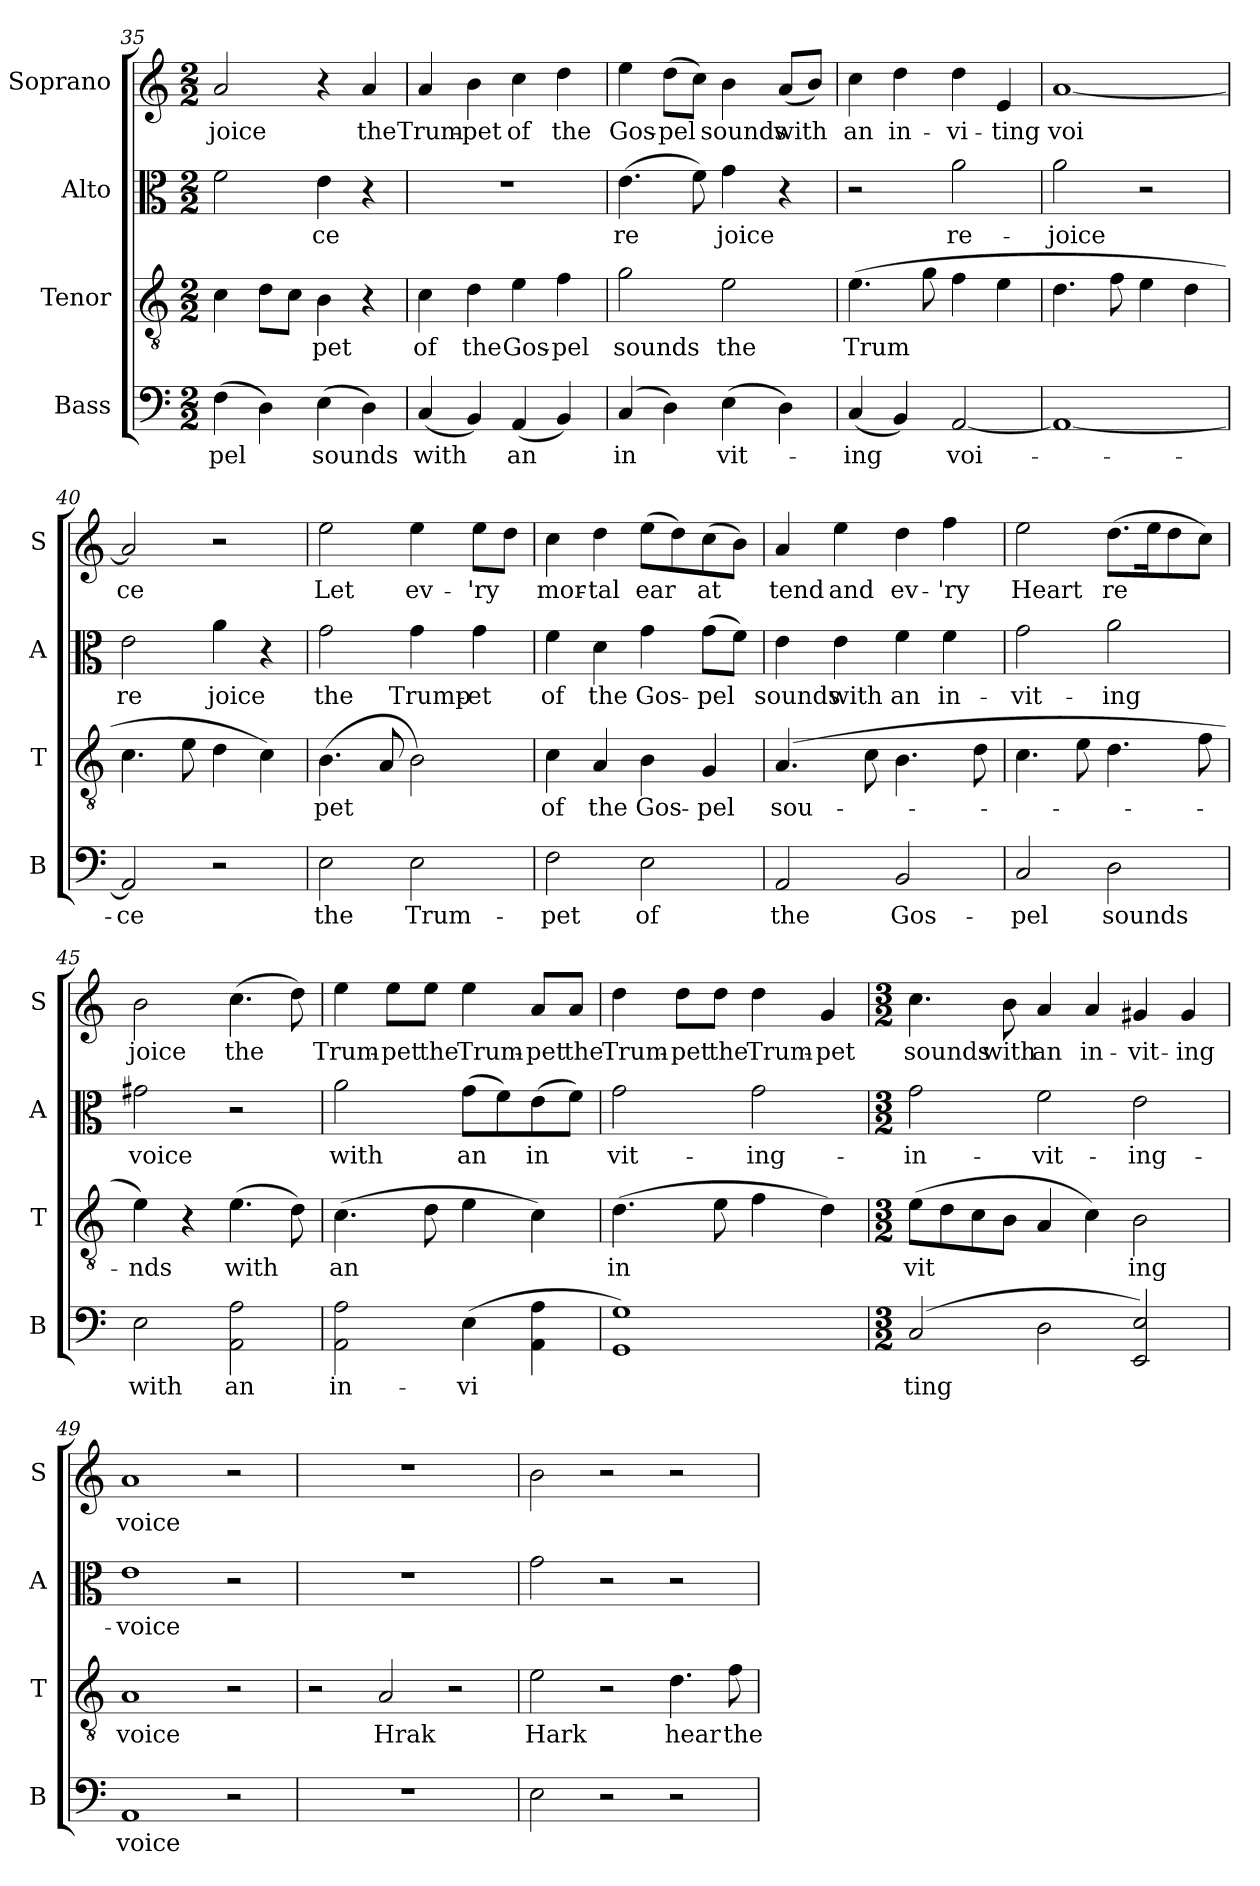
**kern	**text	**kern	**text	**kern	**text	**kern	**text
*part4	*part4	*part3	*part3	*part2	*part2	*part1	*part1
*staff4	*staff4	*staff3	*staff3	*staff2	*staff2	*staff1	*staff1
*I"Bass	*	*I"Tenor	*	*I"Alto	*	*I"Soprano	*
*I'B	*	*I'T	*	*I'A	*	*I'S	*
!!LO:PB:g=z
*clefF4	*	*clefGv2	*	*clefC3	*	*clefG2	*
*k[]	*	*k[]	*	*k[]	*	*k[]	*
*C:	*	*C:	*	*C:	*	*C:	*
*M2/2	*	*M2/2	*	*M2/2	*	*M2/2	*
=35	=35	=35	=35	=35	=35	=35	=35
(4F\	pel	4c\	.	2f\	.	2a/	-joice
4D\)	.	8d\L	.	.	.	.	.
.	.	8c\J	.	.	.	.	.
(4E\	sounds	4B\	pet	4e\	ce	4r	.
4D\)	.	4r	.	4r	.	4a/	the
=36	=36	=36	=36	=36	=36	=36	=36
(4C/	with	4c\	of	1r	.	4a/	Trum-
4BB/)	.	4d\	the	.	.	4b\	-pet
(4AA/	an	4e\	Gos-	.	.	4cc\	of
4BB/)	.	4f\	-pel	.	.	4dd\	the
=37	=37	=37	=37	=37	=37	=37	=37
(4C/	in	2g\	sounds	(4.e\	re	4ee\	Gos-
4D\)	.	.	.	.	.	(8dd\L	-pel
.	.	.	.	8f\)	.	8cc\J)	.
(4E\	vit-	2e\	the	4g\	joice	4b\	sounds
4D\)	.	.	.	4r	.	(8a/L	with
.	.	.	.	.	.	8b/J)	.
=38	=38	=38	=38	=38	=38	=38	=38
(4C/	-ing	(4.e\	Trum	2r	.	4cc\	an
4BB/)	.	.	.	.	.	4dd\	in-
.	.	8g\	.	.	.	.	.
[2AA/	voi-	4f\	.	2a\	re-	4dd\	-vi-
.	.	4e\	.	.	.	4e/	-ting
=39	=39	=39	=39	=39	=39	=39	=39
1AA_	.	4.d\	.	2a\	-joice	[1a	voi
.	.	8f\	.	.	.	.	.
.	.	4e\	.	2r	.	.	.
.	.	4d\	.	.	.	.	.
!!LO:LB:g=z
=40	=40	=40	=40	=40	=40	=40	=40
2AA/]	-ce	4.c\	.	2e\	re	2a/]	ce
.	.	8e\	.	.	.	.	.
2r	.	4d\	.	4a\	joice	2r	.
.	.	4c\)	.	4r	.	.	.
=41	=41	=41	=41	=41	=41	=41	=41
2E\	the	(4.B\	pet	2g\	the	2ee\	Let
.	.	8A/	.	.	.	.	.
2E\	Trum-	2B\)	.	4g\	Trump-	4ee\	ev-
.	.	.	.	4g\	-et	8ee\L	-'ry
.	.	.	.	.	.	8dd\J	.
=42	=42	=42	=42	=42	=42	=42	=42
2F\	-pet	4c\	of	4f\	of	4cc\	mor-
.	.	4A/	the	4d\	the	4dd\	-tal
2E\	of	4B\	Gos-	4g\	Gos-	(8ee\L	ear
.	.	.	.	.	.	8dd\)	.
.	.	4G/	-pel	(8g\L	-pel	(8cc\	at
.	.	.	.	8f\J)	.	8b\J)	.
=43	=43	=43	=43	=43	=43	=43	=43
2AA/	the	(4.A/	sou-	4e\	sounds	4a/	tend
.	.	.	.	4e\	with	4ee\	and
.	.	8c\	.	.	.	.	.
2BB/	Gos-	4.B\	.	4f\	an	4dd\	ev-
.	.	.	.	4f\	in-	4ff\	-'ry
.	.	8d\	.	.	.	.	.
=44	=44	=44	=44	=44	=44	=44	=44
2C/	-pel	4.c\	.	2g\	-vit-	2ee\	Heart
.	.	8e\	.	.	.	.	.
2D\	sounds	4.d\	.	2a\	-ing	(8.dd\L	re
.	.	.	.	.	.	16ee\K	.
.	.	.	.	.	.	8dd\	.
.	.	8f\	.	.	.	8cc\J)	.
!!LO:PB:g=z
=45	=45	=45	=45	=45	=45	=45	=45
2E\	with	4e\)	nds	2g#X\	voice	2b\	joice
.	.	4r	.	.	.	.	.
2AA\ 2A\	an	(4.e\	with	2r	.	(4.cc\	the
.	.	8d\)	.	.	.	8dd\)	.
=46	=46	=46	=46	=46	=46	=46	=46
2AA\ 2A\	in-	(4.c\	an	2a\	with	4ee\	Trum-
.	.	.	.	.	.	8ee\L	-pet
.	.	8d\	.	.	.	8ee\J	the
(4E\	-vi	4e\	.	(8g\L	an	4ee\	Trum-
.	.	.	.	8f\)	.	.	.
4AA\ 4A\	.	4c\)	.	(8e\	in	8a/L	-pet
.	.	.	.	8f\J)	.	8a/J	the
=47	=47	=47	=47	=47	=47	=47	=47
1GG 1G)	.	(4.d\	in	2g\	vit-	4dd\	Trum-
.	.	.	.	.	.	8dd\L	-pet
.	.	8e\	.	.	.	8dd\J	the
.	.	4f\	.	2g\	-ing-	4dd\	Trum-
.	.	4d\)	.	.	.	4g/	-pet
!!LO:LB:g=z
=48	=48	=48	=48	=48	=48	=48	=48
*M3/2	*	*M3/2	*	*M3/2	*	*M3/2	*
(2C/	ting	(8e\L	vit	2g\	-in-	4.cc\	sounds
.	.	8d\	.	.	.	.	.
.	.	8c\	.	.	.	.	.
.	.	8B\J	.	.	.	8b\	with
2D\	.	4A/	.	2f\	-vit-	4a/	an
.	.	4c\)	.	.	.	4a/	in-
2EE/ 2E/)	.	2B\	ing	2e\	-ing-	4g#X/	-vit-
.	.	.	.	.	.	4g#/	-ing
=49	=49	=49	=49	=49	=49	=49	=49
1AA	voice	1A	voice	1e	-voice	1a	voice
2r	.	2r	.	2r	.	2r	.
=50	=50	=50	=50	=50	=50	=50	=50
1.r	.	2r	.	1.r	.	1.r	.
.	.	2A/	Hrak	.	.	.	.
.	.	2r	.	.	.	.	.
=51	=51	=51	=51	=51	=51	=51	=51
2E\	.	2e\	Hark	2g\	.	2b\	.
2r	.	2r	.	2r	.	2r	.
2r	.	4.d\	hear	2r	.	2r	.
.	.	8f\	the	.	.	.	.
=	=	=	=	=	=	=	=
*-	*-	*-	*-	*-	*-	*-	*-
